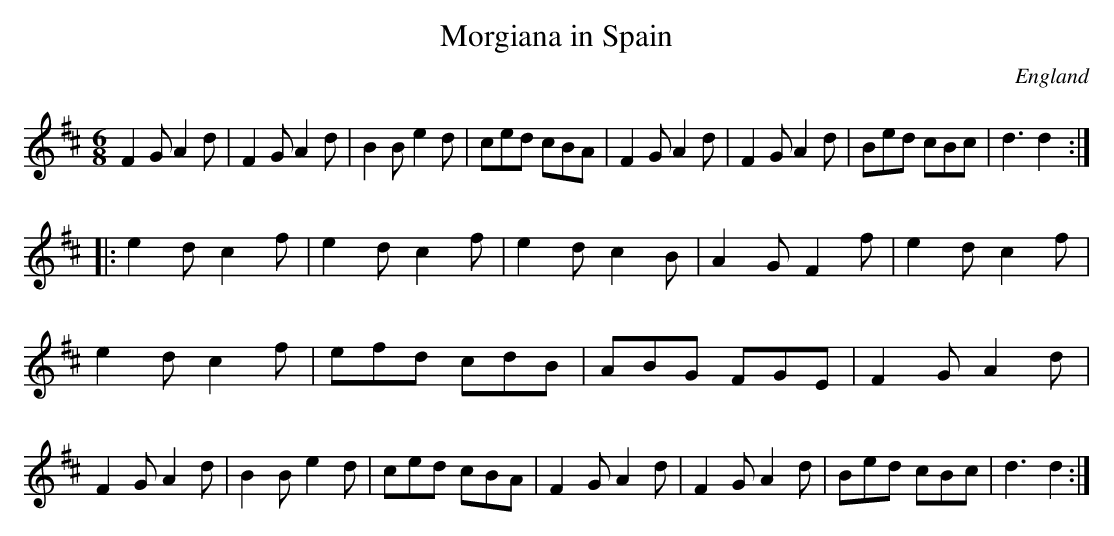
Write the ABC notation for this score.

X:1
T:Morgiana in Spain
O:England
M:6/8
K:D
F2G A2d | F2G A2d | B2B e2d | ced cBA |\
F2G A2d | F2G A2d | Bed cBc | d3 d2 :|*
|:e2d c2f | e2d c2f | e2d c2B | A2G F2f |\
e2d c2f | e2d c2f | efd cdB | ABG FGE |\
F2G A2d | F2G A2d | B2B e2d | ced cBA |\
F2G A2d | F2G A2d | Bed cBc | d3 d2 :|**
